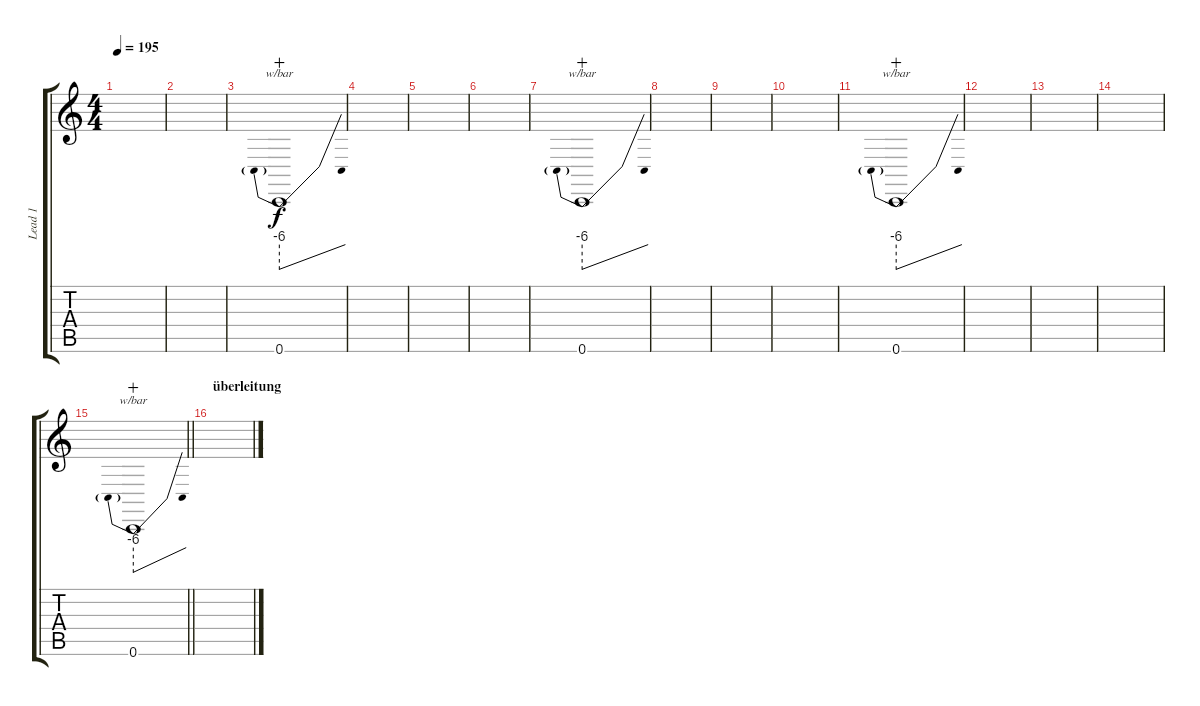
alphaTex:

\track ("Lead 1" "Lead 1") {instrument distortionguitar}
\staff {score tabs}
\tuning (D4 A3 F3 C3 G2 C2) {hide}
\ts (4 4)
\tempo 195
\clef g2
\ks c
|
|
0.6.1{tbe (predivedive default 0 -24 60 0) wahc} |
|
|
|
0.6.1{tbe (predivedive default 0 -24 60 0) wahc} |
|
|
|
0.6.1{tbe (predivedive default 0 -24 60 0) wahc} |
|
|
|
\barLineRight lightlight
0.6.1{tbe (predivedive default 0 -24 60 0) wahc} |
\section ("" "überleitung")
